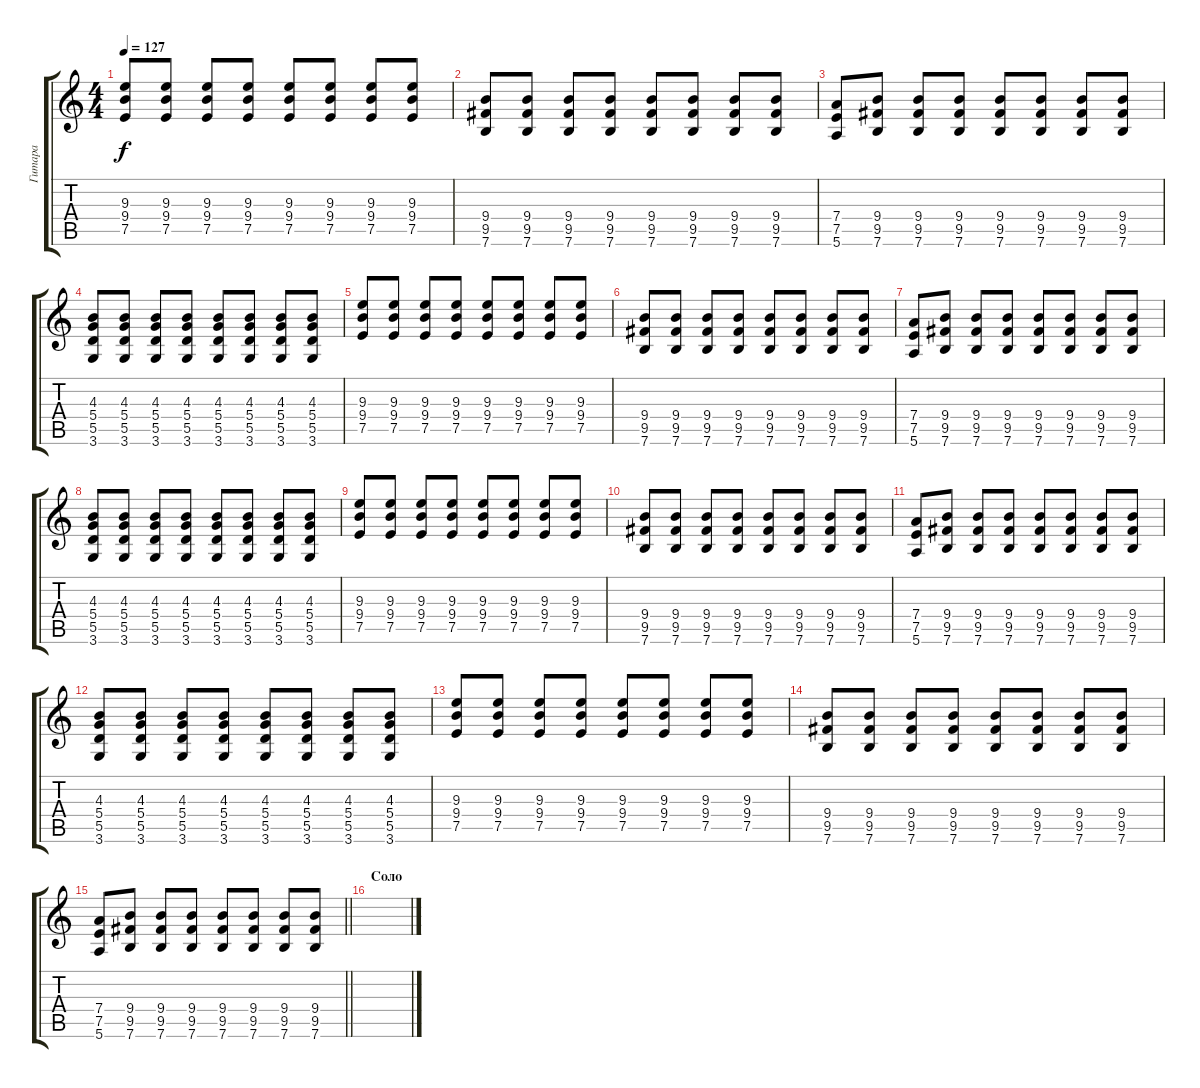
\track ("Гитара" "Гитара") {instrument electricguitarclean}
\staff {score tabs}
\tuning (E4 B3 G3 D3 A2 E2) {hide}
\ts (4 4)
\tempo 127
\clef g2
\ks c
(9.3 9.4 7.5).8{dy f} (9.3 9.4 7.5).8 (9.3 9.4 7.5).8 (9.3 9.4 7.5).8 (9.3 9.4 7.5).8 (9.3 9.4 7.5).8 (9.3 9.4 7.5).8 (9.3 9.4 7.5).8 |
(9.4 9.5 7.6).8 (9.4 9.5 7.6).8 (9.4 9.5 7.6).8 (9.4 9.5 7.6).8 (9.4 9.5 7.6).8 (9.4 9.5 7.6).8 (9.4 9.5 7.6).8 (9.4 9.5 7.6).8 |
(7.4 7.5 5.6).8 (9.4 9.5 7.6).8 (9.4 9.5 7.6).8 (9.4 9.5 7.6).8 (9.4 9.5 7.6).8 (9.4 9.5 7.6).8 (9.4 9.5 7.6).8 (9.4 9.5 7.6).8 |
(4.3 5.4 5.5 3.6).8 (4.3 5.4 5.5 3.6).8 (4.3 5.4 5.5 3.6).8 (4.3 5.4 5.5 3.6).8 (4.3 5.4 5.5 3.6).8 (4.3 5.4 5.5 3.6).8 (4.3 5.4 5.5 3.6).8 (4.3 5.4 5.5 3.6).8 |
(9.3 9.4 7.5).8 (9.3 9.4 7.5).8 (9.3 9.4 7.5).8 (9.3 9.4 7.5).8 (9.3 9.4 7.5).8 (9.3 9.4 7.5).8 (9.3 9.4 7.5).8 (9.3 9.4 7.5).8 |
(9.4 9.5 7.6).8 (9.4 9.5 7.6).8 (9.4 9.5 7.6).8 (9.4 9.5 7.6).8 (9.4 9.5 7.6).8 (9.4 9.5 7.6).8 (9.4 9.5 7.6).8 (9.4 9.5 7.6).8 |
(7.4 7.5 5.6).8 (9.4 9.5 7.6).8 (9.4 9.5 7.6).8 (9.4 9.5 7.6).8 (9.4 9.5 7.6).8 (9.4 9.5 7.6).8 (9.4 9.5 7.6).8 (9.4 9.5 7.6).8 |
(4.3 5.4 5.5 3.6).8 (4.3 5.4 5.5 3.6).8 (4.3 5.4 5.5 3.6).8 (4.3 5.4 5.5 3.6).8 (4.3 5.4 5.5 3.6).8 (4.3 5.4 5.5 3.6).8 (4.3 5.4 5.5 3.6).8 (4.3 5.4 5.5 3.6).8 |
(9.3 9.4 7.5).8 (9.3 9.4 7.5).8 (9.3 9.4 7.5).8 (9.3 9.4 7.5).8 (9.3 9.4 7.5).8 (9.3 9.4 7.5).8 (9.3 9.4 7.5).8 (9.3 9.4 7.5).8 |
(9.4 9.5 7.6).8 (9.4 9.5 7.6).8 (9.4 9.5 7.6).8 (9.4 9.5 7.6).8 (9.4 9.5 7.6).8 (9.4 9.5 7.6).8 (9.4 9.5 7.6).8 (9.4 9.5 7.6).8 |
(7.4 7.5 5.6).8 (9.4 9.5 7.6).8 (9.4 9.5 7.6).8 (9.4 9.5 7.6).8 (9.4 9.5 7.6).8 (9.4 9.5 7.6).8 (9.4 9.5 7.6).8 (9.4 9.5 7.6).8 |
(4.3 5.4 5.5 3.6).8 (4.3 5.4 5.5 3.6).8 (4.3 5.4 5.5 3.6).8 (4.3 5.4 5.5 3.6).8 (4.3 5.4 5.5 3.6).8 (4.3 5.4 5.5 3.6).8 (4.3 5.4 5.5 3.6).8 (4.3 5.4 5.5 3.6).8 |
(9.3 9.4 7.5).8 (9.3 9.4 7.5).8 (9.3 9.4 7.5).8 (9.3 9.4 7.5).8 (9.3 9.4 7.5).8 (9.3 9.4 7.5).8 (9.3 9.4 7.5).8 (9.3 9.4 7.5).8 |
(9.4 9.5 7.6).8 (9.4 9.5 7.6).8 (9.4 9.5 7.6).8 (9.4 9.5 7.6).8 (9.4 9.5 7.6).8 (9.4 9.5 7.6).8 (9.4 9.5 7.6).8 (9.4 9.5 7.6).8 |
\barLineRight lightlight
(7.4 7.5 5.6).8 (9.4 9.5 7.6).8 (9.4 9.5 7.6).8 (9.4 9.5 7.6).8 (9.4 9.5 7.6).8 (9.4 9.5 7.6).8 (9.4 9.5 7.6).8 (9.4 9.5 7.6).8 |
\section ("" "Соло")
